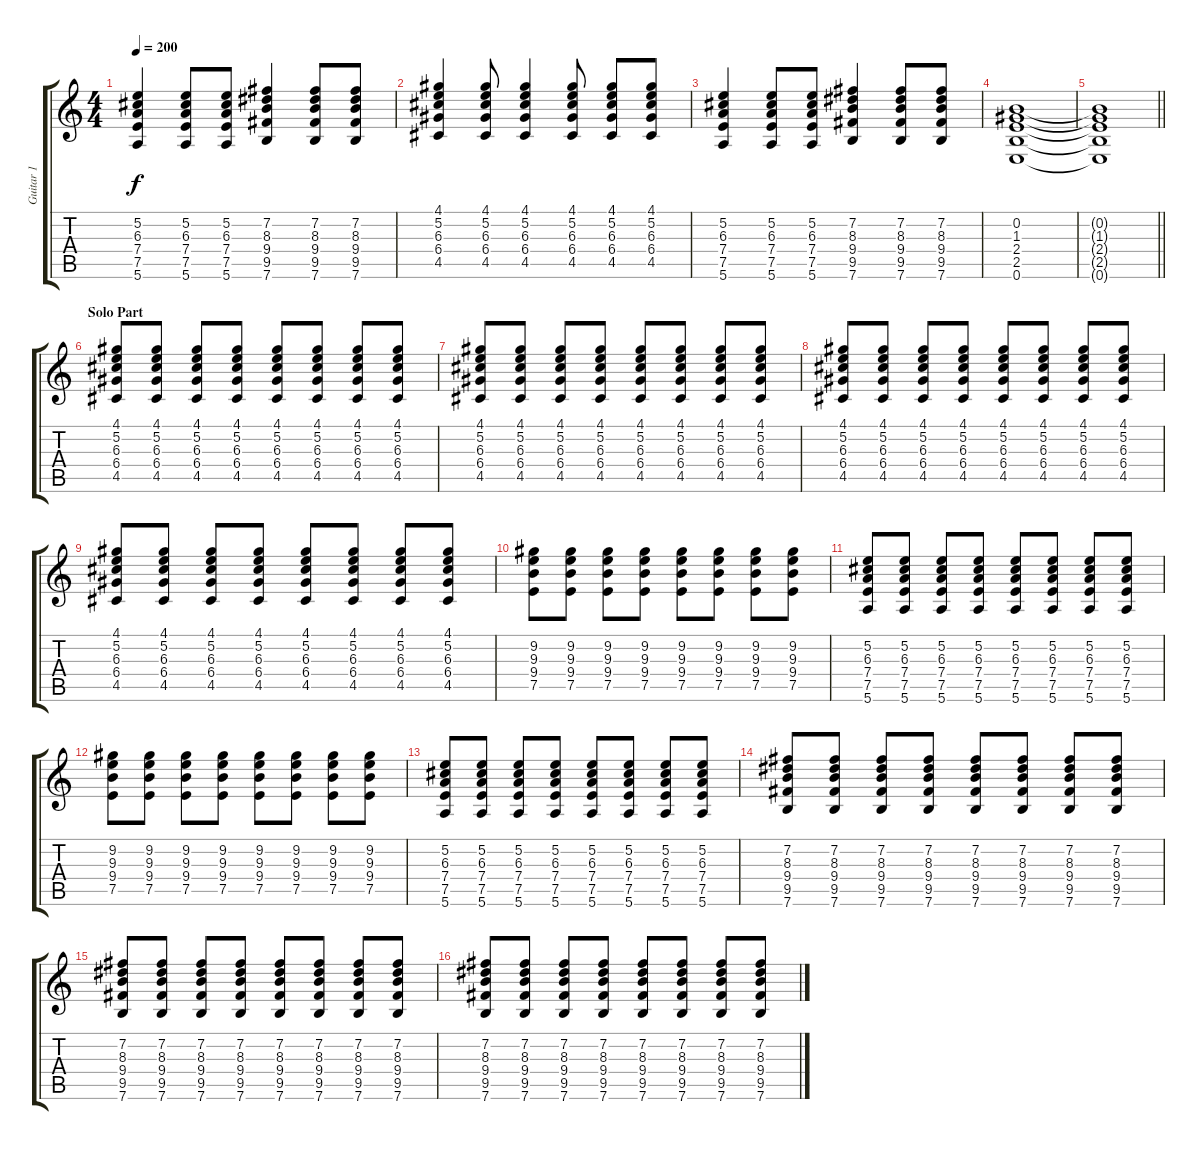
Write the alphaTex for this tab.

\track ("Guitar 1" "Guitar 1") {instrument overdrivenguitar}
\staff {score tabs}
\tuning (E4 B3 G3 D3 A2 E2) {hide}
\ts (4 4)
\tempo 200
\clef g2
\ks c
(5.2 6.3 7.4 7.5 5.6).4{dy f} (5.2 6.3 7.4 7.5 5.6).8 (5.2 6.3 7.4 7.5 5.6).8 (7.2 8.3 9.4 9.5 7.6).4 (7.2 8.3 9.4 9.5 7.6).8 (7.2 8.3 9.4 9.5 7.6).8 |
(4.1 5.2 6.3 6.4 4.5).4 (4.1 5.2 6.3 6.4 4.5).8 (4.1 5.2 6.3 6.4 4.5).4 (4.1 5.2 6.3 6.4 4.5).8 (4.1 5.2 6.3 6.4 4.5).8 (4.1 5.2 6.3 6.4 4.5).8 |
(5.2 6.3 7.4 7.5 5.6).4 (5.2 6.3 7.4 7.5 5.6).8 (5.2 6.3 7.4 7.5 5.6).8 (7.2 8.3 9.4 9.5 7.6).4 (7.2 8.3 9.4 9.5 7.6).8 (7.2 8.3 9.4 9.5 7.6).8 |
(0.2 1.3 2.4 2.5 0.6).1 |
\barLineRight lightlight
(0.2{t} 1.3{t} 2.4{t} 2.5{t} 0.6{t}).1 |
\section ("" "Solo Part")
(4.1 5.2 6.3 6.4 4.5).8 (4.1 5.2 6.3 6.4 4.5).8 (4.1 5.2 6.3 6.4 4.5).8 (4.1 5.2 6.3 6.4 4.5).8 (4.1 5.2 6.3 6.4 4.5).8 (4.1 5.2 6.3 6.4 4.5).8 (4.1 5.2 6.3 6.4 4.5).8 (4.1 5.2 6.3 6.4 4.5).8 |
(4.1 5.2 6.3 6.4 4.5).8 (4.1 5.2 6.3 6.4 4.5).8 (4.1 5.2 6.3 6.4 4.5).8 (4.1 5.2 6.3 6.4 4.5).8 (4.1 5.2 6.3 6.4 4.5).8 (4.1 5.2 6.3 6.4 4.5).8 (4.1 5.2 6.3 6.4 4.5).8 (4.1 5.2 6.3 6.4 4.5).8 |
(4.1 5.2 6.3 6.4 4.5).8 (4.1 5.2 6.3 6.4 4.5).8 (4.1 5.2 6.3 6.4 4.5).8 (4.1 5.2 6.3 6.4 4.5).8 (4.1 5.2 6.3 6.4 4.5).8 (4.1 5.2 6.3 6.4 4.5).8 (4.1 5.2 6.3 6.4 4.5).8 (4.1 5.2 6.3 6.4 4.5).8 |
(4.1 5.2 6.3 6.4 4.5).8 (4.1 5.2 6.3 6.4 4.5).8 (4.1 5.2 6.3 6.4 4.5).8 (4.1 5.2 6.3 6.4 4.5).8 (4.1 5.2 6.3 6.4 4.5).8 (4.1 5.2 6.3 6.4 4.5).8 (4.1 5.2 6.3 6.4 4.5).8 (4.1 5.2 6.3 6.4 4.5).8 |
(9.2 9.3 9.4 7.5).8 (9.2 9.3 9.4 7.5).8 (9.2 9.3 9.4 7.5).8 (9.2 9.3 9.4 7.5).8 (9.2 9.3 9.4 7.5).8 (9.2 9.3 9.4 7.5).8 (9.2 9.3 9.4 7.5).8 (9.2 9.3 9.4 7.5).8 |
(5.2 6.3 7.4 7.5 5.6).8 (5.2 6.3 7.4 7.5 5.6).8 (5.2 6.3 7.4 7.5 5.6).8 (5.2 6.3 7.4 7.5 5.6).8 (5.2 6.3 7.4 7.5 5.6).8 (5.2 6.3 7.4 7.5 5.6).8 (5.2 6.3 7.4 7.5 5.6).8 (5.2 6.3 7.4 7.5 5.6).8 |
(9.2 9.3 9.4 7.5).8 (9.2 9.3 9.4 7.5).8 (9.2 9.3 9.4 7.5).8 (9.2 9.3 9.4 7.5).8 (9.2 9.3 9.4 7.5).8 (9.2 9.3 9.4 7.5).8 (9.2 9.3 9.4 7.5).8 (9.2 9.3 9.4 7.5).8 |
(5.2 6.3 7.4 7.5 5.6).8 (5.2 6.3 7.4 7.5 5.6).8 (5.2 6.3 7.4 7.5 5.6).8 (5.2 6.3 7.4 7.5 5.6).8 (5.2 6.3 7.4 7.5 5.6).8 (5.2 6.3 7.4 7.5 5.6).8 (5.2 6.3 7.4 7.5 5.6).8 (5.2 6.3 7.4 7.5 5.6).8 |
(7.2 8.3 9.4 9.5 7.6).8 (7.2 8.3 9.4 9.5 7.6).8 (7.2 8.3 9.4 9.5 7.6).8 (7.2 8.3 9.4 9.5 7.6).8 (7.2 8.3 9.4 9.5 7.6).8 (7.2 8.3 9.4 9.5 7.6).8 (7.2 8.3 9.4 9.5 7.6).8 (7.2 8.3 9.4 9.5 7.6).8 |
(7.2 8.3 9.4 9.5 7.6).8 (7.2 8.3 9.4 9.5 7.6).8 (7.2 8.3 9.4 9.5 7.6).8 (7.2 8.3 9.4 9.5 7.6).8 (7.2 8.3 9.4 9.5 7.6).8 (7.2 8.3 9.4 9.5 7.6).8 (7.2 8.3 9.4 9.5 7.6).8 (7.2 8.3 9.4 9.5 7.6).8 |
(7.2 8.3 9.4 9.5 7.6).8 (7.2 8.3 9.4 9.5 7.6).8 (7.2 8.3 9.4 9.5 7.6).8 (7.2 8.3 9.4 9.5 7.6).8 (7.2 8.3 9.4 9.5 7.6).8 (7.2 8.3 9.4 9.5 7.6).8 (7.2 8.3 9.4 9.5 7.6).8 (7.2 8.3 9.4 9.5 7.6).8
